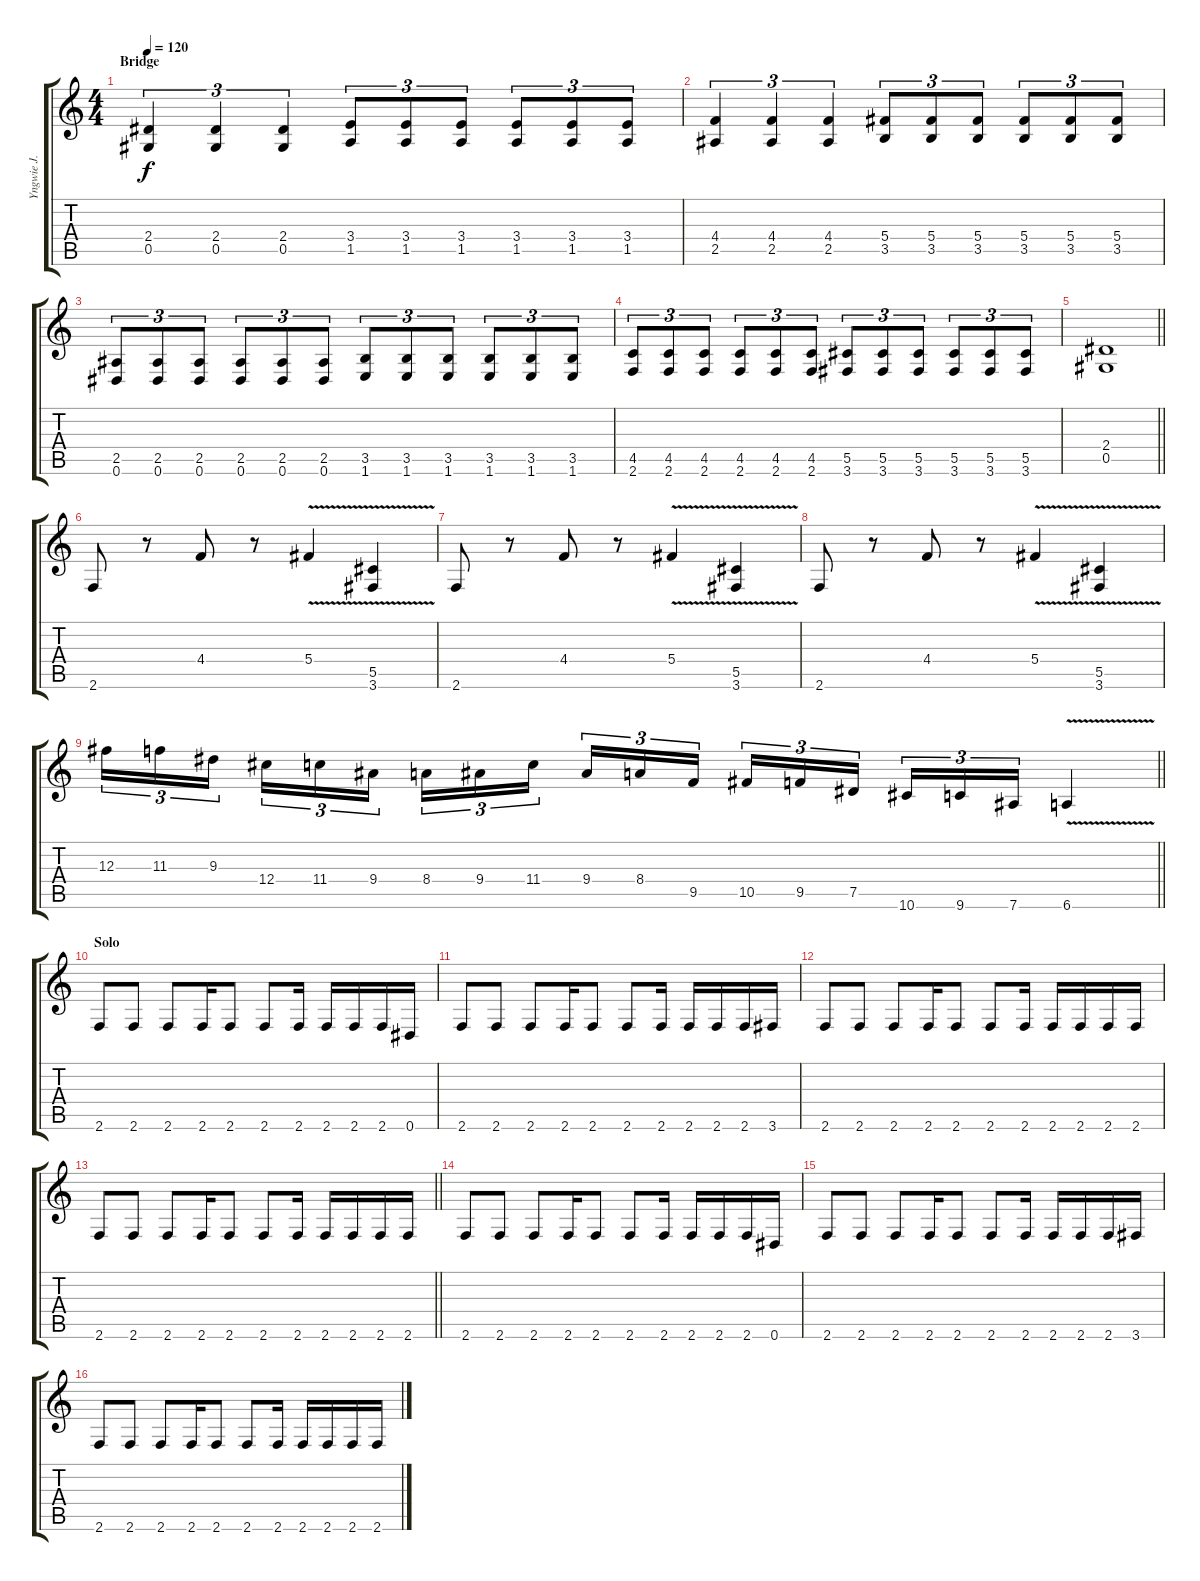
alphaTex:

\track ("Yngwie J. Malmsteen" "Yngwie J. ") {instrument overdrivenguitar}
\staff {score tabs}
\tuning (Eb4 Bb3 Gb3 Db3 Ab2 Eb2) {hide}
\ts (4 4)
\section ("" "Bridge")
\tempo 120
\clef g2
\ks c
(2.4 0.5).4{tu (3 2) dy f} (2.4 0.5).4{tu (3 2)} (2.4 0.5).4{tu (3 2)} (3.4 1.5).8{tu (3 2)} (3.4 1.5).8{tu (3 2)} (3.4 1.5).8{tu (3 2)} (3.4 1.5).8{tu (3 2)} (3.4 1.5).8{tu (3 2)} (3.4 1.5).8{tu (3 2)} |
(4.4 2.5).4{tu (3 2)} (4.4 2.5).4{tu (3 2)} (4.4 2.5).4{tu (3 2)} (5.4 3.5).8{tu (3 2)} (5.4 3.5).8{tu (3 2)} (5.4 3.5).8{tu (3 2)} (5.4 3.5).8{tu (3 2)} (5.4 3.5).8{tu (3 2)} (5.4 3.5).8{tu (3 2)} |
(2.5 0.6).8{tu (3 2)} (2.5 0.6).8{tu (3 2)} (2.5 0.6).8{tu (3 2)} (2.5 0.6).8{tu (3 2)} (2.5 0.6).8{tu (3 2)} (2.5 0.6).8{tu (3 2)} (3.5 1.6).8{tu (3 2)} (3.5 1.6).8{tu (3 2)} (3.5 1.6).8{tu (3 2)} (3.5 1.6).8{tu (3 2)} (3.5 1.6).8{tu (3 2)} (3.5 1.6).8{tu (3 2)} |
(4.5 2.6).8{tu (3 2)} (4.5 2.6).8{tu (3 2)} (4.5 2.6).8{tu (3 2)} (4.5 2.6).8{tu (3 2)} (4.5 2.6).8{tu (3 2)} (4.5 2.6).8{tu (3 2)} (5.5 3.6).8{tu (3 2)} (5.5 3.6).8{tu (3 2)} (5.5 3.6).8{tu (3 2)} (5.5 3.6).8{tu (3 2)} (5.5 3.6).8{tu (3 2)} (5.5 3.6).8{tu (3 2)} |
\barLineRight lightlight
(2.4 0.5).1 |
2.6.8 r.8 4.4.8 r.8 5.4{v}.4 (5.5 3.6{v}).4 |
2.6.8 r.8 4.4.8 r.8 5.4{v}.4 (5.5 3.6{v}).4 |
2.6.8 r.8 4.4.8 r.8 5.4{v}.4 (5.5 3.6{v}).4 |
\barLineRight lightlight
12.3.16{tu (3 2)} 11.3.16{tu (3 2)} 9.3.16{tu (3 2) beam splitsecondary} 12.4.16{tu (3 2)} 11.4.16{tu (3 2)} 9.4.16{tu (3 2)} 8.4.16{tu (3 2)} 9.4.16{tu (3 2)} 11.4.16{tu (3 2) beam splitsecondary} 9.4.16{tu (3 2)} 8.4.16{tu (3 2)} 9.5.16{tu (3 2)} 10.5.16{tu (3 2)} 9.5.16{tu (3 2)} 7.5.16{tu (3 2) beam splitsecondary} 10.6.16{tu (3 2)} 9.6.16{tu (3 2)} 7.6.16{tu (3 2)} 6.6{v}.4 |
\section ("" "Solo")
2.6.8 2.6.8 2.6.8 2.6.16 2.6.8 2.6.8 2.6.16 2.6.16 2.6.16 2.6.16 0.6.16 |
2.6.8 2.6.8 2.6.8 2.6.16 2.6.8 2.6.8 2.6.16 2.6.16 2.6.16 2.6.16 3.6.16 |
2.6.8 2.6.8 2.6.8 2.6.16 2.6.8 2.6.8 2.6.16 2.6.16 2.6.16 2.6.16 2.6.16 |
\barLineRight lightlight
2.6.8 2.6.8 2.6.8 2.6.16 2.6.8 2.6.8 2.6.16 2.6.16 2.6.16 2.6.16 2.6.16 |
2.6.8 2.6.8 2.6.8 2.6.16 2.6.8 2.6.8 2.6.16 2.6.16 2.6.16 2.6.16 0.6.16 |
2.6.8 2.6.8 2.6.8 2.6.16 2.6.8 2.6.8 2.6.16 2.6.16 2.6.16 2.6.16 3.6.16 |
2.6.8 2.6.8 2.6.8 2.6.16 2.6.8 2.6.8 2.6.16 2.6.16 2.6.16 2.6.16 2.6.16
